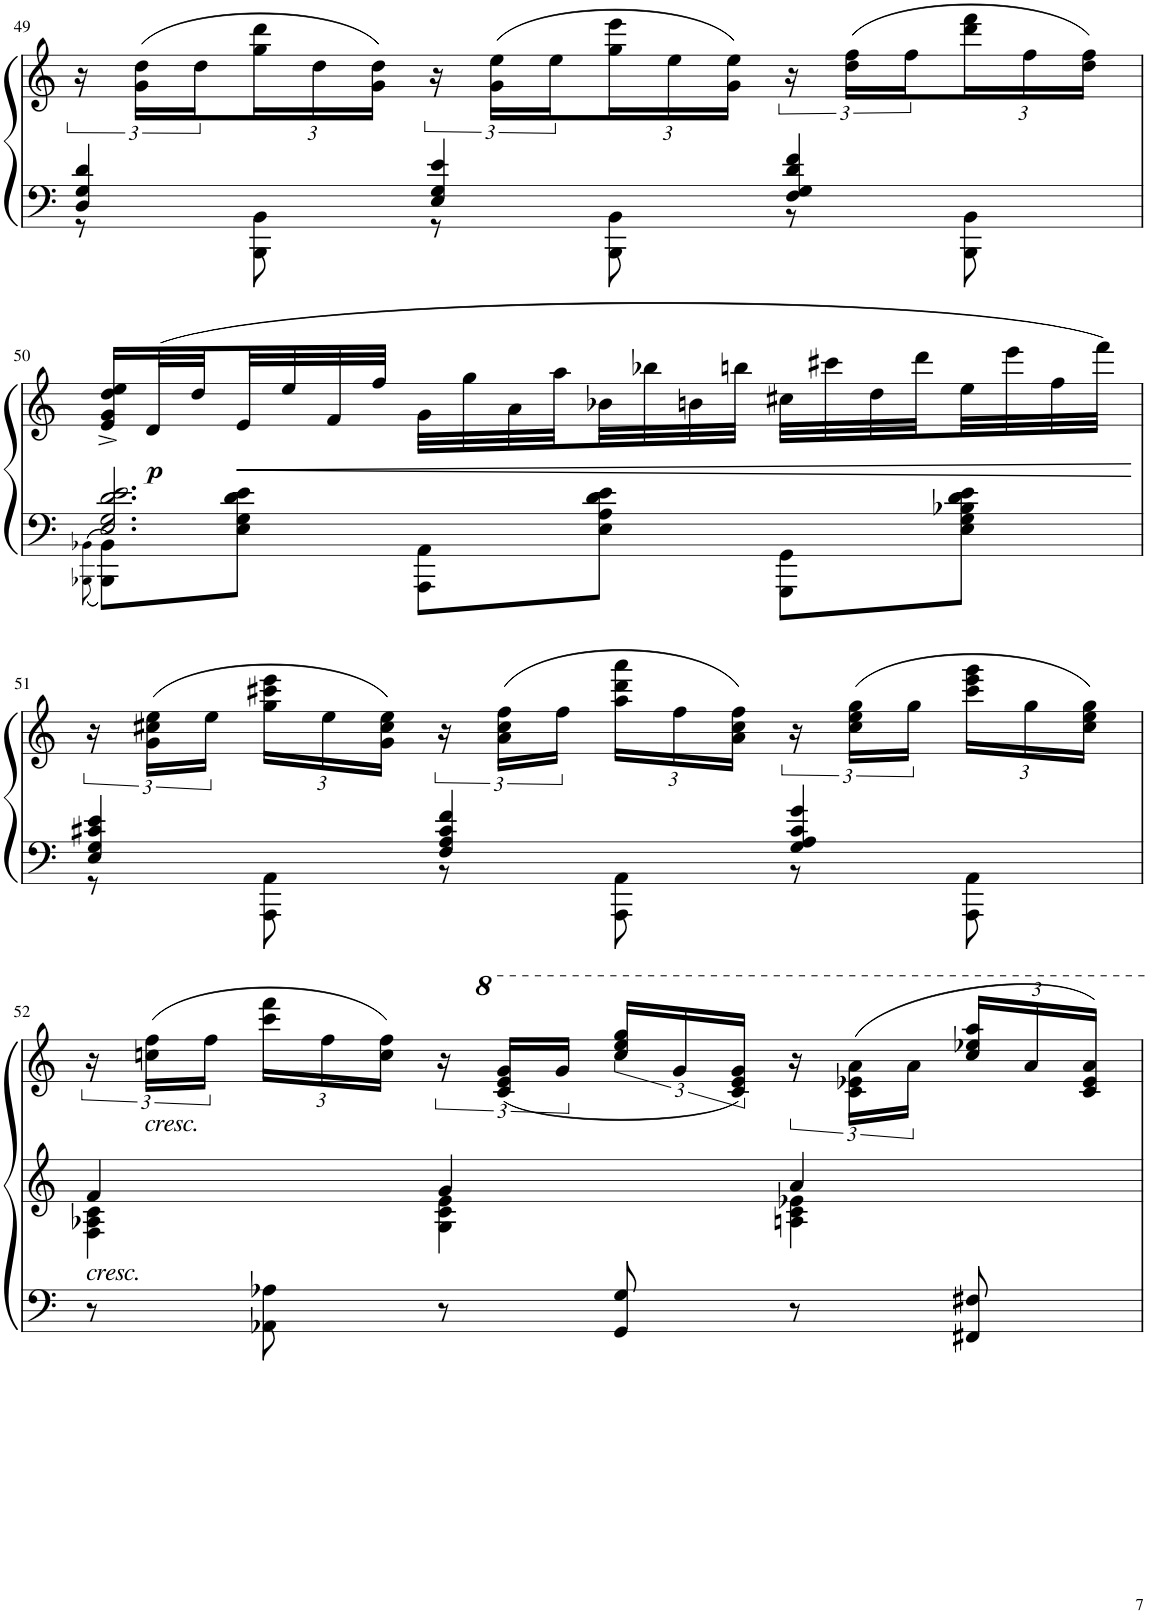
**kern	**kern	**kern	**dynam
*part1	*part1	*part1	*part1
*staff3	*staff2	*staff1	*staff1/2/3
*I"Piano	*	*	*
*I'Pno	*	*	*
!!LO:PB:g=z
*clefF4	*clefG2	*clefG2	*
*k[]	*k[]	*k[]	*
*M3/4	*M3/4	*M3/4	*
=49	=49	=49	=49
*^	*	*	*
8r	4D/ 4G/ 4d/	24r	2.r	.
.	.	24g\ 24dd\LL	.	.
.	.	24dd\	.	.
*	*	*Xbrackettup	*	*
8BBB\ 8BB\	.	24gg\ 24ddd\	.	.
.	.	24dd\	.	.
.	.	24g\ 24dd\JJ	.	.
*	*	*brackettup	*	*
8r	4E/ 4G/ 4e/	24r	.	.
.	.	24g\ 24ee\LL	.	.
.	.	24ee\	.	.
*	*	*Xbrackettup	*	*
8BBB\ 8BB\	.	24gg\ 24eee\	.	.
.	.	24ee\	.	.
.	.	24g\ 24ee\JJ	.	.
*	*	*brackettup	*	*
8r	4F/ 4G/ 4d/ 4f/	24r	.	.
.	.	24dd\ 24ff\LL	.	.
.	.	24ff\	.	.
*	*	*Xbrackettup	*	*
8BBB\ 8BB\	.	24ddd\ 24fff\	.	.
.	.	24ff\	.	.
.	.	24dd\ 24ff\JJ	.	.
!!LO:LB:g=z
=50	=50	=50	=50	=50
.	8qBBB-X\ 8qBB-X\	.	.	.
2.E/ 2.G/ 2.d/ 2.e/	8BBB-\ 8BB-\L	16e/^ 16g/^ 16dd/^ 16ee/^LL	2.r	.
!	!	!	!	!LO:DY:b=2
.	.	32d/L	.	p
.	.	32dd/	.	.
.	8E\ 8G\ 8d\ 8e\J	32e/	.	.
.	.	32ee/	.	.
.	.	32f/	.	.
.	.	32ff/JJJ	.	.
.	8AAA\ 8AA\L	32g\LLL	.	.
.	.	32gg\	.	.
.	.	32a\	.	.
.	.	32aa\	.	.
.	8E\ 8A\ 8d\ 8e\J	32b-X\	.	.
.	.	32bb-X\	.	.
.	.	32bn\	.	.
.	.	32bbn\JJJ	.	.
.	8GGG\ 8GG\L	32cc#X\LLL	.	.
.	.	32ccc#X\	.	.
.	.	32dd\	.	.
.	.	32ddd\	.	.
.	8E\ 8G\ 8B-X\ 8d\ 8e\J	32ee\	.	.
.	.	32eee\	.	.
.	.	32ff\	.	.
.	.	32fff\JJJ	.	.
!!LO:LB:g=z
=51	=51	=51	=51	=51
*	*	*brackettup	*	*
8r	4E/ 4G/ 4c#X/ 4e/	24r	2.r	.
.	.	24g\ 24cc#X\ 24ee\LL	.	.
.	.	24ee\JJ	.	.
*	*	*Xbrackettup	*	*
8AAA\ 8AA\	.	24gg\ 24ccc#X\ 24eee\LL	.	.
.	.	24ee\	.	.
.	.	24g\ 24cc#\ 24ee\JJ	.	.
*	*	*brackettup	*	*
8r	4F/ 4A/ 4c#/ 4f/	24r	.	.
.	.	24a\ 24cc#\ 24ff\LL	.	.
.	.	24ff\JJ	.	.
*	*	*Xbrackettup	*	*
8AAA\ 8AA\	.	24aa\ 24ddd\ 24aaa\LL	.	.
.	.	24ff\	.	.
.	.	24a\ 24cc#\ 24ff\JJ	.	.
*	*	*brackettup	*	*
8r	4G/ 4A/ 4c#/ 4g/	24r	.	.
.	.	24cc#\ 24ee\ 24gg\LL	.	.
.	.	24gg\JJ	.	.
*	*	*Xbrackettup	*	*
8AAA\ 8AA\	.	24ccc#\ 24eee\ 24ggg\LL	.	.
.	.	24gg\	.	.
.	.	24cc#\ 24ee\ 24gg\JJ	.	.
*v	*v	*	*	*
!!LO:LB:g=z
=52	=52	=52	=52
*	*^	*	*
!	!LO:TX:b:i:t=cresc.	!	!	!
8r	4F\ 4A-X\ 4c\	4f/	24r	.
!	!	!	!LO:TX:b:i:t=cresc.	!
.	.	.	(24ccn\ 24ff\LL	.
.	.	.	24ff\JJ	.
*	*	*	*Xbrackettup	*
8AA-X\ 8A-X\	.	.	24ccc\ 24fff\LL	.
.	.	.	24ff\	.
.	.	.	24cc\ 24ff\JJ)	.
*	*	*	*brackettup	*
8r	4G\ 4c\ 4e\	4g/	24r	.
.	.	.	(<24cc/ 24ee/ 24gg/LL	.
.	.	.	24gg/JJ	.
8GG/ 8G/	.	.	24ccc/ 24eee/ 24ggg/LL	.
.	.	.	24gg/	.
.	.	.	24cc/ 24ee/ 24gg/JJ)	.
8r	4An\ 4c\ 4e-X\	4a/	24r	.
.	.	.	(24cc\ 24ee-X\ 24aa\LL	.
.	.	.	24aa\JJ	.
*	*	*	*Xbrackettup	*
8FF#X/ 8F#X/	.	.	24ccc/ 24eee-X/ 24aaa/LL	.
.	.	.	24aa/	.
.	.	.	24cc/ 24ee-/ 24aa/JJ)	.
*	*v	*v	*	*
=	=	=	=
*-	*-	*-	*-
